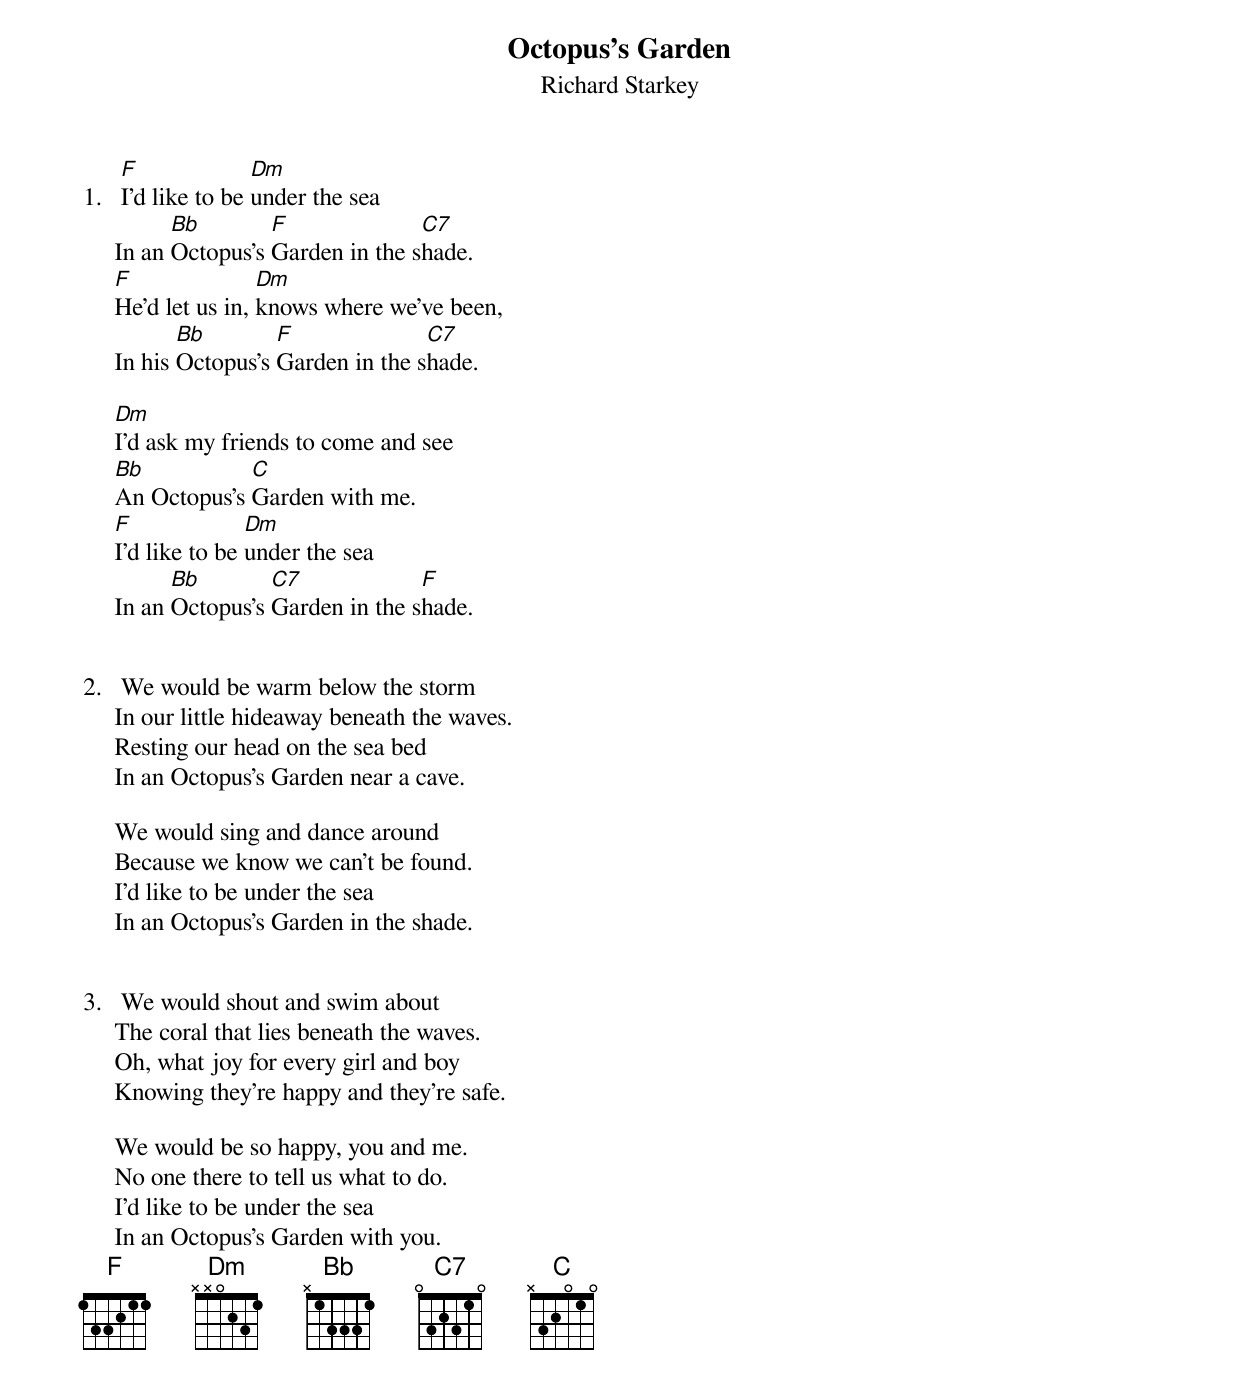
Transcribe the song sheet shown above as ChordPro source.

{title:Octopus's Garden}
{st:Richard Starkey}
1.   [F]I'd like to be [Dm]under the sea
     In an [Bb]Octopus's [F]Garden in the s[C7]hade.
     [F]He'd let us in, [Dm]knows where we've been,
     In his [Bb]Octopus's [F]Garden in the s[C7]hade.

     [Dm]I'd ask my friends to come and see
     [Bb]An Octopus's [C]Garden with me.
     [F]I'd like to be [Dm]under the sea
     In an [Bb]Octopus's [C7]Garden in the s[F]hade.


2.   We would be warm below the storm
     In our little hideaway beneath the waves.
     Resting our head on the sea bed
     In an Octopus's Garden near a cave.

     We would sing and dance around
     Because we know we can't be found.
     I'd like to be under the sea
     In an Octopus's Garden in the shade.


3.   We would shout and swim about
     The coral that lies beneath the waves.
     Oh, what joy for every girl and boy
     Knowing they're happy and they're safe.

     We would be so happy, you and me.
     No one there to tell us what to do.
     I'd like to be under the sea
     In an Octopus's Garden with you.
